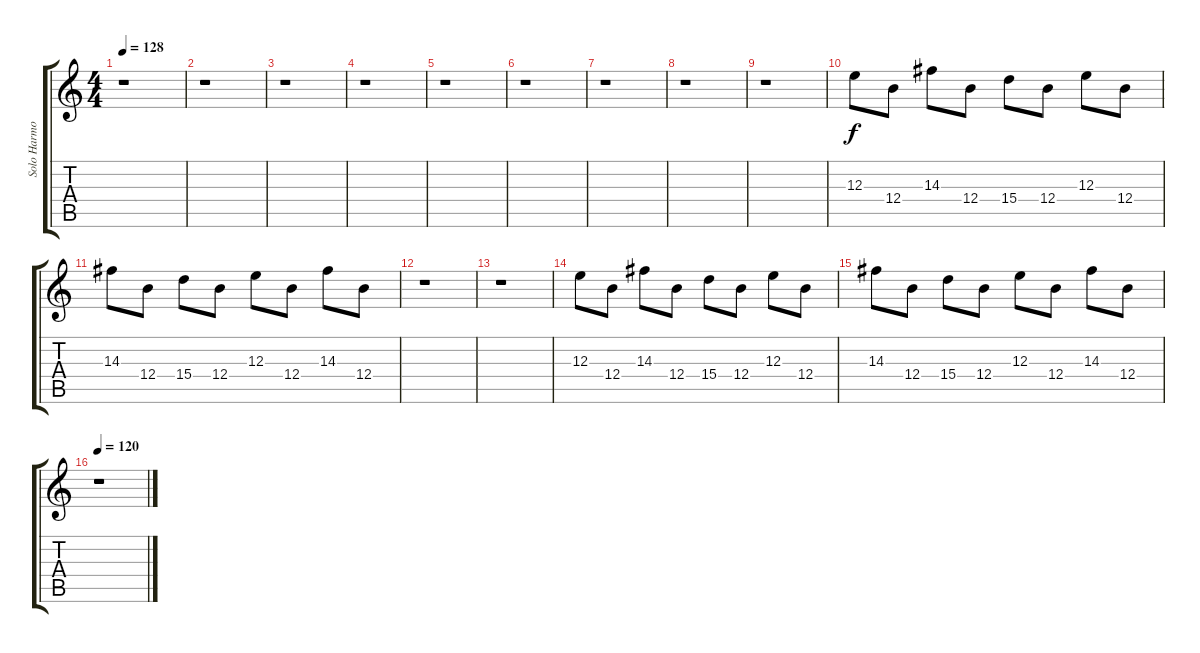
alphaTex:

\track ("Solo Harmony" "Solo Harmo") {instrument overdrivenguitar}
\staff {score tabs}
\tuning (Db4 Ab3 E3 B2 Gb2 B1) {hide}
\ts (4 4)
\tempo 128
\clef g2
\ks c
r.1{dy f} |
r.1 |
r.1 |
r.1 |
r.1 |
r.1 |
r.1 |
r.1 |
r.1 |
12.3.8 12.4.8 14.3.8 12.4.8 15.4.8 12.4.8 12.3.8 12.4.8 |
14.3.8 12.4.8 15.4.8 12.4.8 12.3.8 12.4.8 14.3.8 12.4.8 |
r.1 |
r.1 |
12.3.8 12.4.8 14.3.8 12.4.8 15.4.8 12.4.8 12.3.8 12.4.8 |
14.3.8 12.4.8 15.4.8 12.4.8 12.3.8 12.4.8 14.3.8 12.4.8 |
\tempo 120
r.1
